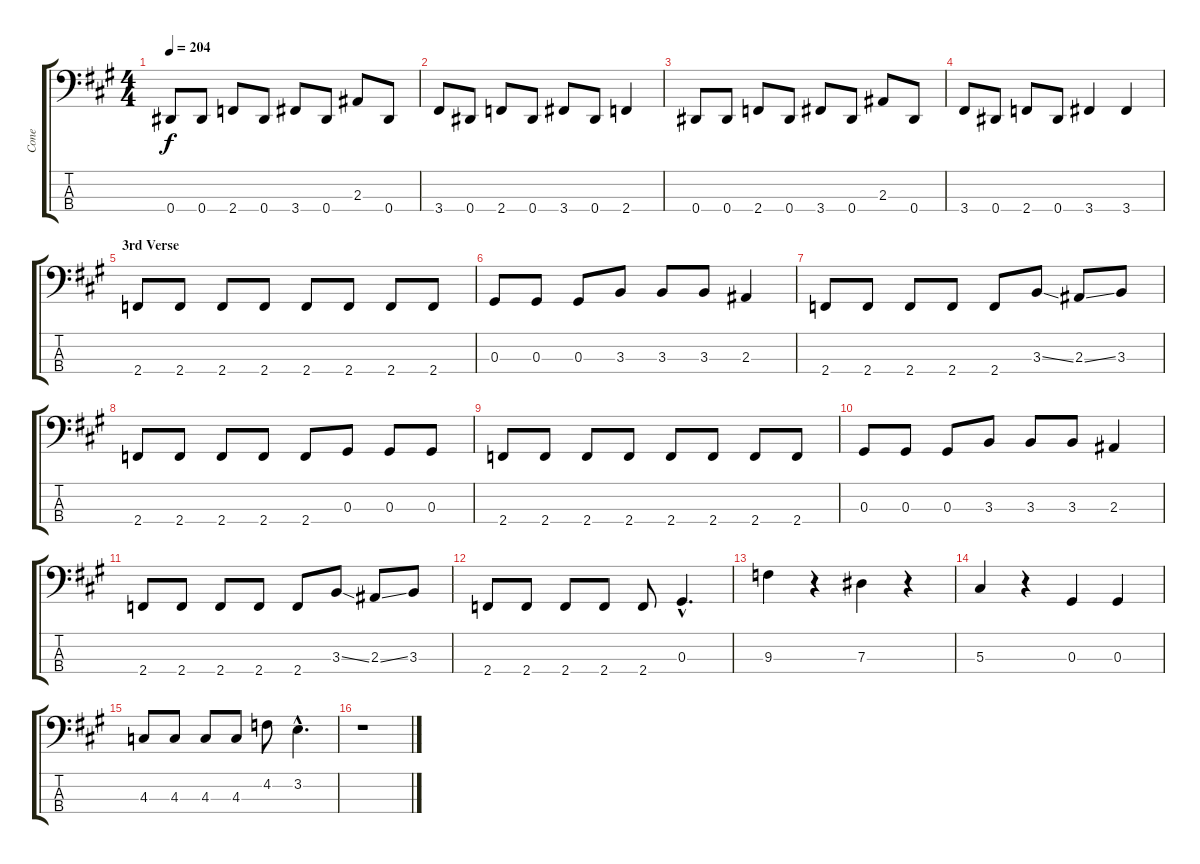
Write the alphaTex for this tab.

\track ("Cone" "Cone") {instrument electricbassfinger}
\staff {score tabs}
\tuning (Gb2 Db2 Ab1 Eb1) {hide}
\ts (4 4)
\tempo 204
\clef f4
\ks a
0.4.8{dy f} 0.4.8 2.4.8 0.4.8 3.4.8 0.4.8 2.3.8 0.4.8 |
3.4.8 0.4.8 2.4.8 0.4.8 3.4.8 0.4.8 2.4.4 |
0.4.8 0.4.8 2.4.8 0.4.8 3.4.8 0.4.8 2.3.8 0.4.8 |
3.4.8 0.4.8 2.4.8 0.4.8 3.4.4 3.4.4 |
\section ("" "3rd Verse")
2.4.8 2.4.8 2.4.8 2.4.8 2.4.8 2.4.8 2.4.8 2.4.8 |
0.3.8 0.3.8 0.3.8 3.3.8 3.3.8 3.3.8 2.3.4 |
2.4.8 2.4.8 2.4.8 2.4.8 2.4.8 3.3{ss}.8 2.3{ss}.8 3.3.8 |
2.4.8 2.4.8 2.4.8 2.4.8 2.4.8 0.3.8 0.3.8 0.3.8 |
2.4.8 2.4.8 2.4.8 2.4.8 2.4.8 2.4.8 2.4.8 2.4.8 |
0.3.8 0.3.8 0.3.8 3.3.8 3.3.8 3.3.8 2.3.4 |
2.4.8 2.4.8 2.4.8 2.4.8 2.4.8 3.3{ss}.8 2.3{ss}.8 3.3.8 |
2.4.8 2.4.8 2.4.8 2.4.8 2.4.8 0.3{hac}.4{d} |
9.3.4 r.4 7.3.4 r.4 |
5.3.4 r.4 0.3.4 0.3.4 |
4.3.8 4.3.8 4.3.8 4.3.8 4.2.8 3.2{hac}.4{d} |
r.1
